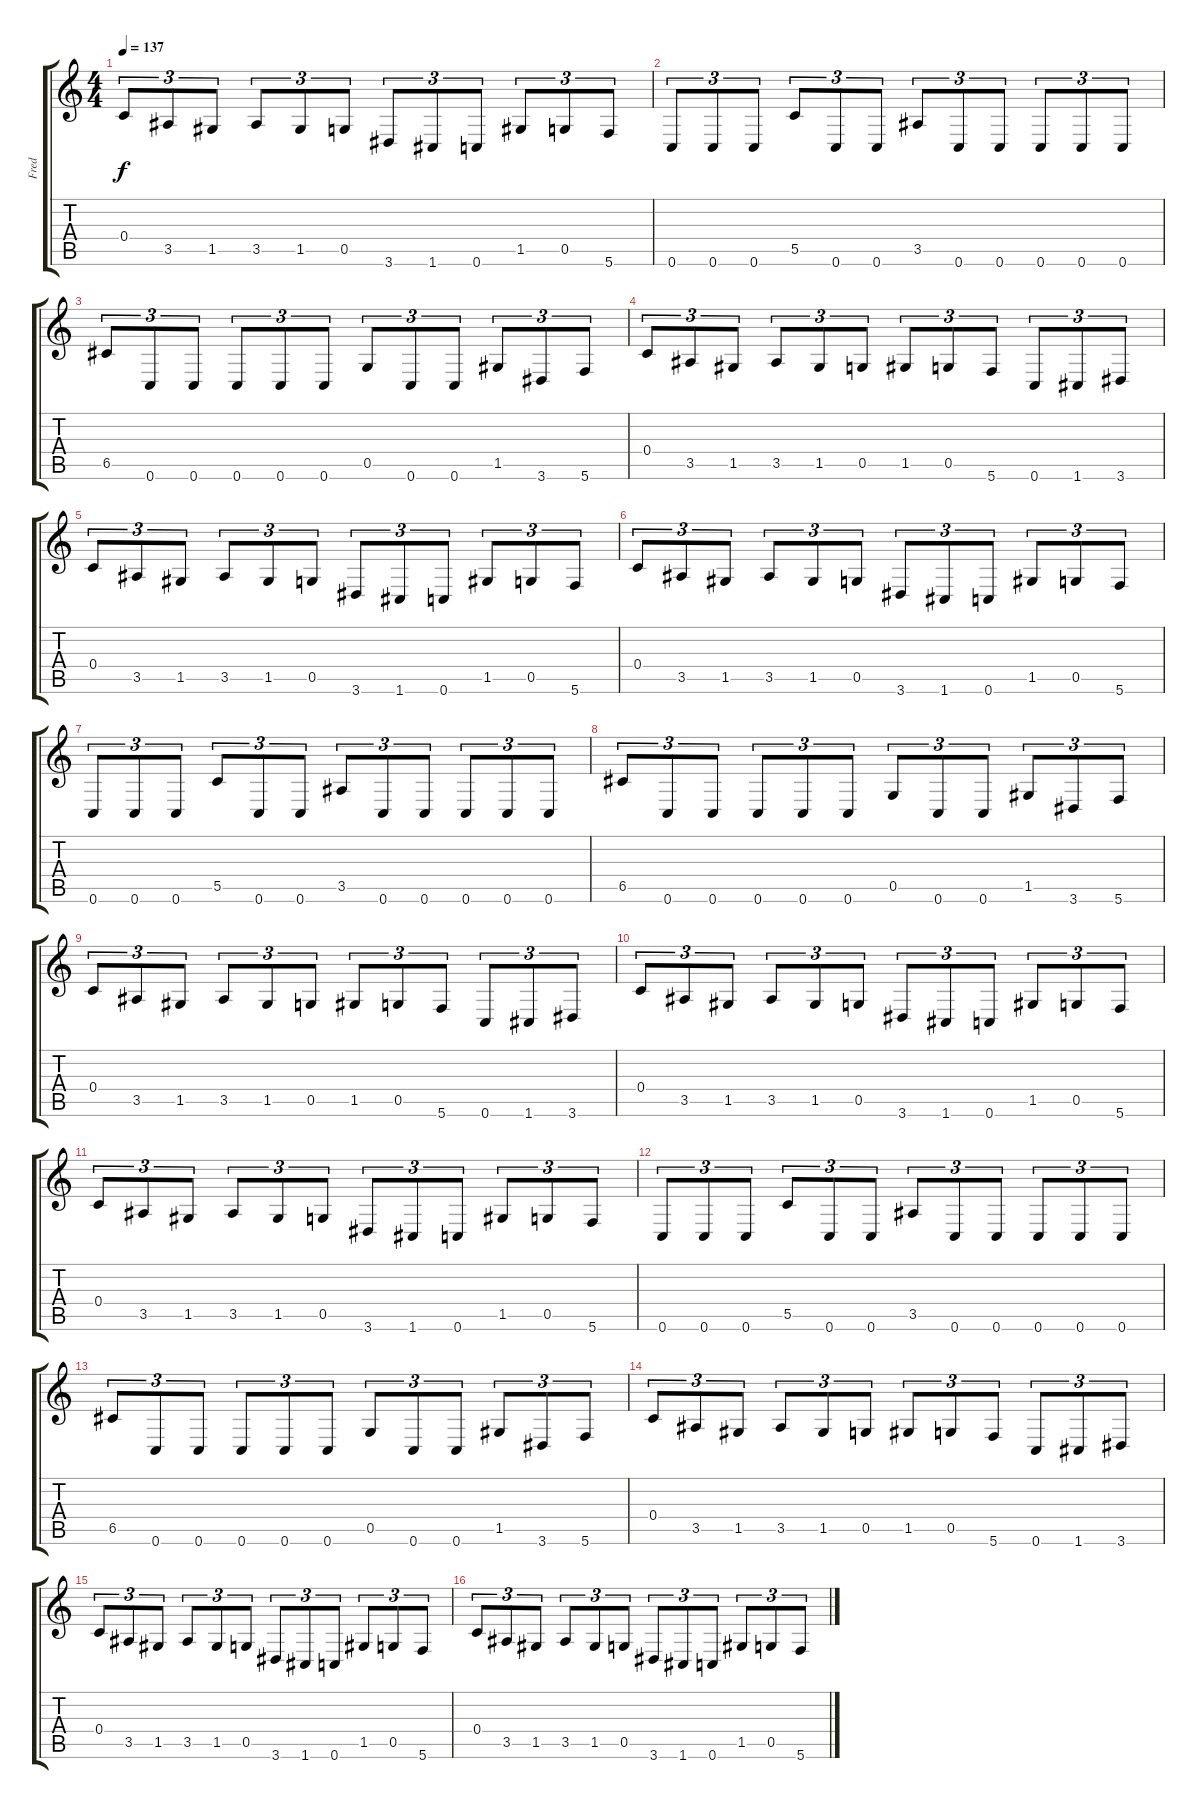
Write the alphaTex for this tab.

\track ("Fred" "Fred") {instrument acousticguitarsteel}
\staff {score tabs}
\tuning (D4 A3 F3 C3 G2 C2) {hide}
\ts (4 4)
\tempo 137
\clef g2
\ks c
0.4.8{tu (3 2) dy f} 3.5.8{tu (3 2)} 1.5.8{tu (3 2)} 3.5.8{tu (3 2)} 1.5.8{tu (3 2)} 0.5.8{tu (3 2)} 3.6.8{tu (3 2)} 1.6.8{tu (3 2)} 0.6.8{tu (3 2)} 1.5.8{tu (3 2)} 0.5.8{tu (3 2)} 5.6.8{tu (3 2)} |
0.6.8{tu (3 2)} 0.6.8{tu (3 2)} 0.6.8{tu (3 2)} 5.5.8{tu (3 2)} 0.6.8{tu (3 2)} 0.6.8{tu (3 2)} 3.5.8{tu (3 2)} 0.6.8{tu (3 2)} 0.6.8{tu (3 2)} 0.6.8{tu (3 2)} 0.6.8{tu (3 2)} 0.6.8{tu (3 2)} |
6.5.8{tu (3 2)} 0.6.8{tu (3 2)} 0.6.8{tu (3 2)} 0.6.8{tu (3 2)} 0.6.8{tu (3 2)} 0.6.8{tu (3 2)} 0.5.8{tu (3 2)} 0.6.8{tu (3 2)} 0.6.8{tu (3 2)} 1.5.8{tu (3 2)} 3.6.8{tu (3 2)} 5.6.8{tu (3 2)} |
0.4.8{tu (3 2)} 3.5.8{tu (3 2)} 1.5.8{tu (3 2)} 3.5.8{tu (3 2)} 1.5.8{tu (3 2)} 0.5.8{tu (3 2)} 1.5.8{tu (3 2)} 0.5.8{tu (3 2)} 5.6.8{tu (3 2)} 0.6.8{tu (3 2)} 1.6.8{tu (3 2)} 3.6.8{tu (3 2)} |
0.4.8{tu (3 2)} 3.5.8{tu (3 2)} 1.5.8{tu (3 2)} 3.5.8{tu (3 2)} 1.5.8{tu (3 2)} 0.5.8{tu (3 2)} 3.6.8{tu (3 2)} 1.6.8{tu (3 2)} 0.6.8{tu (3 2)} 1.5.8{tu (3 2)} 0.5.8{tu (3 2)} 5.6.8{tu (3 2)} |
0.4.8{tu (3 2)} 3.5.8{tu (3 2)} 1.5.8{tu (3 2)} 3.5.8{tu (3 2)} 1.5.8{tu (3 2)} 0.5.8{tu (3 2)} 3.6.8{tu (3 2)} 1.6.8{tu (3 2)} 0.6.8{tu (3 2)} 1.5.8{tu (3 2)} 0.5.8{tu (3 2)} 5.6.8{tu (3 2)} |
0.6.8{tu (3 2)} 0.6.8{tu (3 2)} 0.6.8{tu (3 2)} 5.5.8{tu (3 2)} 0.6.8{tu (3 2)} 0.6.8{tu (3 2)} 3.5.8{tu (3 2)} 0.6.8{tu (3 2)} 0.6.8{tu (3 2)} 0.6.8{tu (3 2)} 0.6.8{tu (3 2)} 0.6.8{tu (3 2)} |
6.5.8{tu (3 2)} 0.6.8{tu (3 2)} 0.6.8{tu (3 2)} 0.6.8{tu (3 2)} 0.6.8{tu (3 2)} 0.6.8{tu (3 2)} 0.5.8{tu (3 2)} 0.6.8{tu (3 2)} 0.6.8{tu (3 2)} 1.5.8{tu (3 2)} 3.6.8{tu (3 2)} 5.6.8{tu (3 2)} |
0.4.8{tu (3 2)} 3.5.8{tu (3 2)} 1.5.8{tu (3 2)} 3.5.8{tu (3 2)} 1.5.8{tu (3 2)} 0.5.8{tu (3 2)} 1.5.8{tu (3 2)} 0.5.8{tu (3 2)} 5.6.8{tu (3 2)} 0.6.8{tu (3 2)} 1.6.8{tu (3 2)} 3.6.8{tu (3 2)} |
0.4.8{tu (3 2)} 3.5.8{tu (3 2)} 1.5.8{tu (3 2)} 3.5.8{tu (3 2)} 1.5.8{tu (3 2)} 0.5.8{tu (3 2)} 3.6.8{tu (3 2)} 1.6.8{tu (3 2)} 0.6.8{tu (3 2)} 1.5.8{tu (3 2)} 0.5.8{tu (3 2)} 5.6.8{tu (3 2)} |
0.4.8{tu (3 2)} 3.5.8{tu (3 2)} 1.5.8{tu (3 2)} 3.5.8{tu (3 2)} 1.5.8{tu (3 2)} 0.5.8{tu (3 2)} 3.6.8{tu (3 2)} 1.6.8{tu (3 2)} 0.6.8{tu (3 2)} 1.5.8{tu (3 2)} 0.5.8{tu (3 2)} 5.6.8{tu (3 2)} |
0.6.8{tu (3 2)} 0.6.8{tu (3 2)} 0.6.8{tu (3 2)} 5.5.8{tu (3 2)} 0.6.8{tu (3 2)} 0.6.8{tu (3 2)} 3.5.8{tu (3 2)} 0.6.8{tu (3 2)} 0.6.8{tu (3 2)} 0.6.8{tu (3 2)} 0.6.8{tu (3 2)} 0.6.8{tu (3 2)} |
6.5.8{tu (3 2)} 0.6.8{tu (3 2)} 0.6.8{tu (3 2)} 0.6.8{tu (3 2)} 0.6.8{tu (3 2)} 0.6.8{tu (3 2)} 0.5.8{tu (3 2)} 0.6.8{tu (3 2)} 0.6.8{tu (3 2)} 1.5.8{tu (3 2)} 3.6.8{tu (3 2)} 5.6.8{tu (3 2)} |
0.4.8{tu (3 2)} 3.5.8{tu (3 2)} 1.5.8{tu (3 2)} 3.5.8{tu (3 2)} 1.5.8{tu (3 2)} 0.5.8{tu (3 2)} 1.5.8{tu (3 2)} 0.5.8{tu (3 2)} 5.6.8{tu (3 2)} 0.6.8{tu (3 2)} 1.6.8{tu (3 2)} 3.6.8{tu (3 2)} |
0.4.8{tu (3 2)} 3.5.8{tu (3 2)} 1.5.8{tu (3 2)} 3.5.8{tu (3 2)} 1.5.8{tu (3 2)} 0.5.8{tu (3 2)} 3.6.8{tu (3 2)} 1.6.8{tu (3 2)} 0.6.8{tu (3 2)} 1.5.8{tu (3 2)} 0.5.8{tu (3 2)} 5.6.8{tu (3 2)} |
0.4.8{tu (3 2)} 3.5.8{tu (3 2)} 1.5.8{tu (3 2)} 3.5.8{tu (3 2)} 1.5.8{tu (3 2)} 0.5.8{tu (3 2)} 3.6.8{tu (3 2)} 1.6.8{tu (3 2)} 0.6.8{tu (3 2)} 1.5.8{tu (3 2)} 0.5.8{tu (3 2)} 5.6.8{tu (3 2)}
